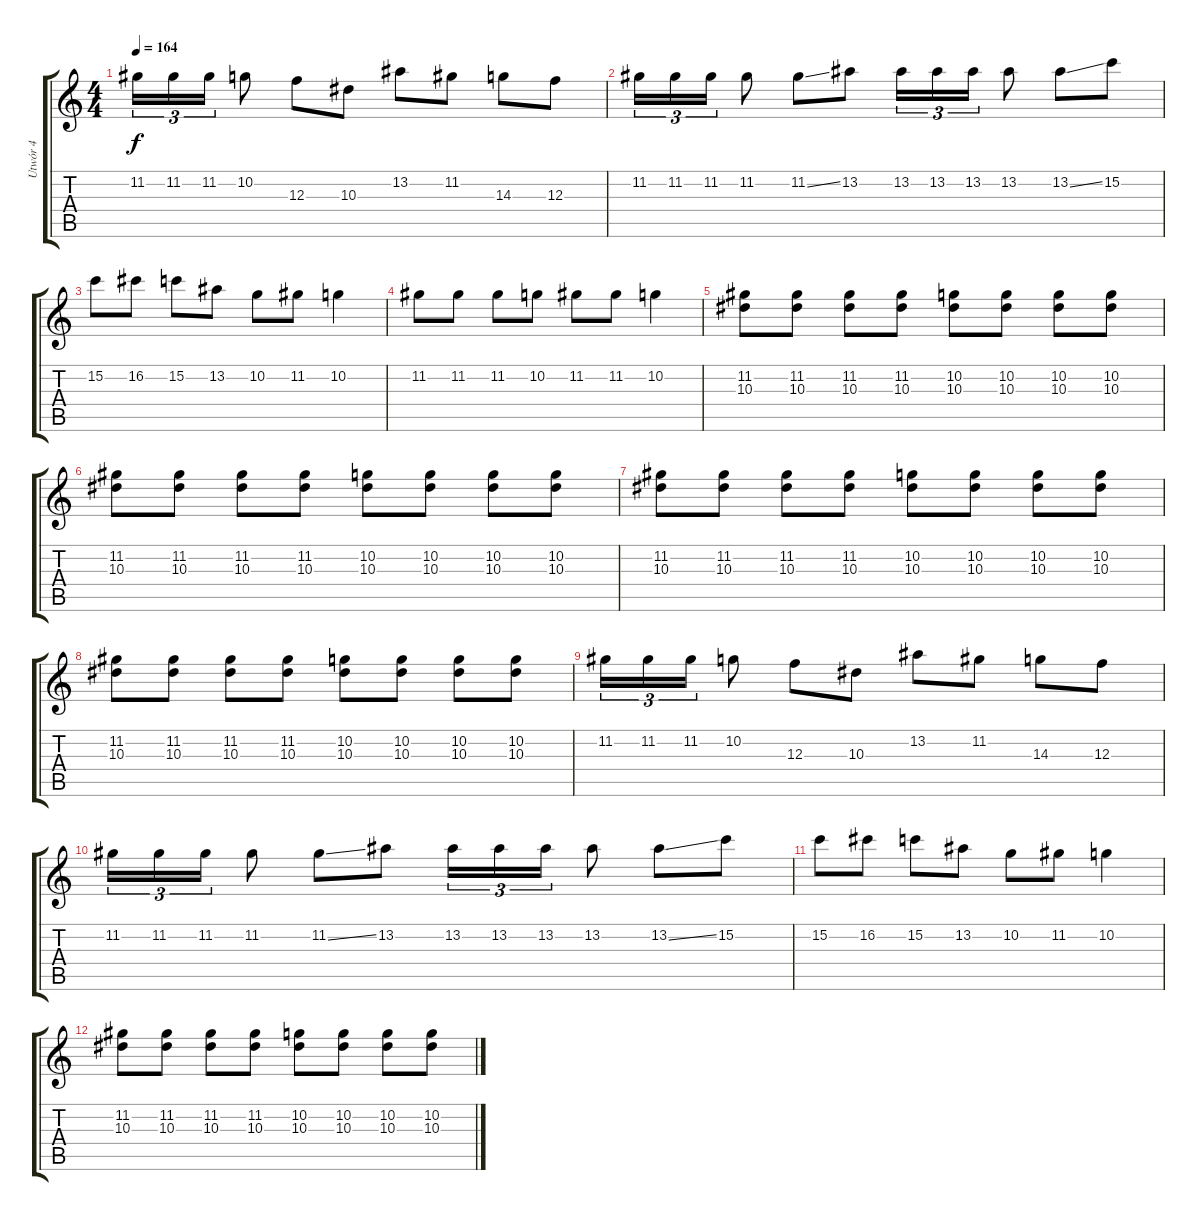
\track ("Utwór 4" "Utwór 4") {instrument banjo}
\staff {score tabs}
\tuning (D4 A3 F3 C3 G2 C2) {hide}
\displaytranspose 12
\ts (4 4)
\tempo 164
\clef g2
\ks c
11.2.16{tu (3 2) dy f} 11.2.16{tu (3 2)} 11.2.16{tu (3 2)} 10.2.8 12.3.8 10.3.8 13.2.8 11.2.8 14.3.8 12.3.8 |
11.2.16{tu (3 2)} 11.2.16{tu (3 2)} 11.2.16{tu (3 2)} 11.2.8 11.2{ss}.8 13.2.8 13.2.16{tu (3 2)} 13.2.16{tu (3 2)} 13.2.16{tu (3 2)} 13.2.8 13.2{ss}.8 15.2.8 |
15.2.8 16.2.8 15.2.8 13.2.8 10.2.8 11.2.8 10.2.4 |
11.2.8 11.2.8 11.2.8 10.2.8 11.2.8 11.2.8 10.2.4 |
(11.2 10.3).8 (11.2 10.3).8 (11.2 10.3).8 (11.2 10.3).8 (10.2 10.3).8 (10.2 10.3).8 (10.2 10.3).8 (10.2 10.3).8 |
(11.2 10.3).8 (11.2 10.3).8 (11.2 10.3).8 (11.2 10.3).8 (10.2 10.3).8 (10.2 10.3).8 (10.2 10.3).8 (10.2 10.3).8 |
(11.2 10.3).8 (11.2 10.3).8 (11.2 10.3).8 (11.2 10.3).8 (10.2 10.3).8 (10.2 10.3).8 (10.2 10.3).8 (10.2 10.3).8 |
(11.2 10.3).8 (11.2 10.3).8 (11.2 10.3).8 (11.2 10.3).8 (10.2 10.3).8 (10.2 10.3).8 (10.2 10.3).8 (10.2 10.3).8 |
11.2.16{tu (3 2)} 11.2.16{tu (3 2)} 11.2.16{tu (3 2)} 10.2.8 12.3.8 10.3.8 13.2.8 11.2.8 14.3.8 12.3.8 |
11.2.16{tu (3 2)} 11.2.16{tu (3 2)} 11.2.16{tu (3 2)} 11.2.8 11.2{ss}.8 13.2.8 13.2.16{tu (3 2)} 13.2.16{tu (3 2)} 13.2.16{tu (3 2)} 13.2.8 13.2{ss}.8 15.2.8 |
15.2.8 16.2.8 15.2.8 13.2.8 10.2.8 11.2.8 10.2.4 |
(11.2 10.3).8 (11.2 10.3).8 (11.2 10.3).8 (11.2 10.3).8 (10.2 10.3).8 (10.2 10.3).8 (10.2 10.3).8 (10.2 10.3).8
